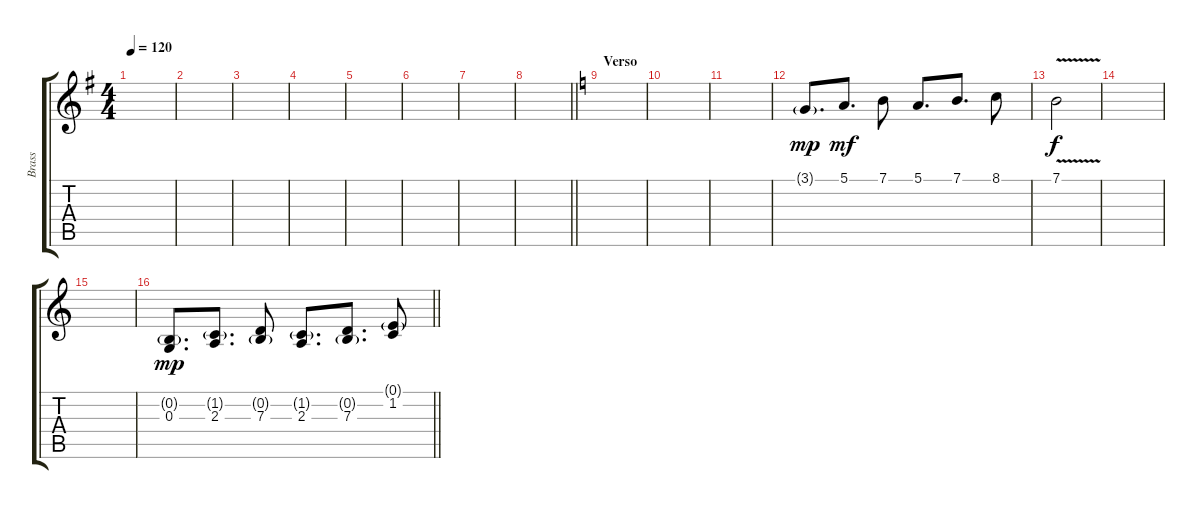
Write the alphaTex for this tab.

\track ("Brass" "Brass") {instrument frenchhorn}
\staff {score tabs}
\tuning (E4 B3 G3 D3 A2 E2) {hide}
\ts (4 4)
\tempo 120
\clef g2
\ks eminor
|
|
|
|
|
|
|
\barLineRight lightlight
|
\section ("" "Verso")
\ks c
|
|
|
3.1{g}.8{d dy mp volume 11} 5.1.8{d dy mf} 7.1.8 5.1.8{d} 7.1.8{d} 8.1.8 |
7.1{v}.2{dy f} |
|
|
\barLineRight lightlight
(0.2{g} 0.3).8{d dy mp} (1.2{g} 2.3).8{d} (0.2{g} 7.3).8 (1.2{g} 2.3).8{d} (0.2{g} 7.3).8{d} (0.1{g} 1.2).8
